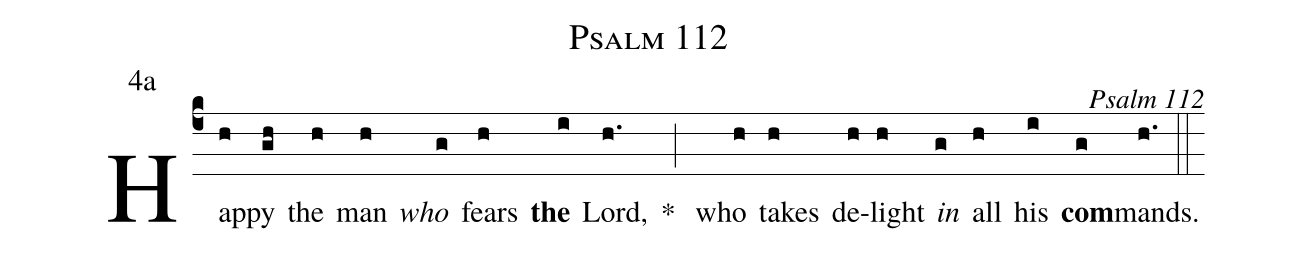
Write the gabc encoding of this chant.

name:Psalm 112;
annotation:4a;
mode:4;
commentary:Psalm 112;
%%
(c4)
Ha(h)ppy(gh) the(h) man(h) <i>who</i>(g) fears(h) <b>the</b>(i) Lord,(h.) * (;)
who(h) takes(h) de(h)light(h) <i>in</i>(g) all(h) his(i) <b>com</b>(g)mands.(h.) (::)
